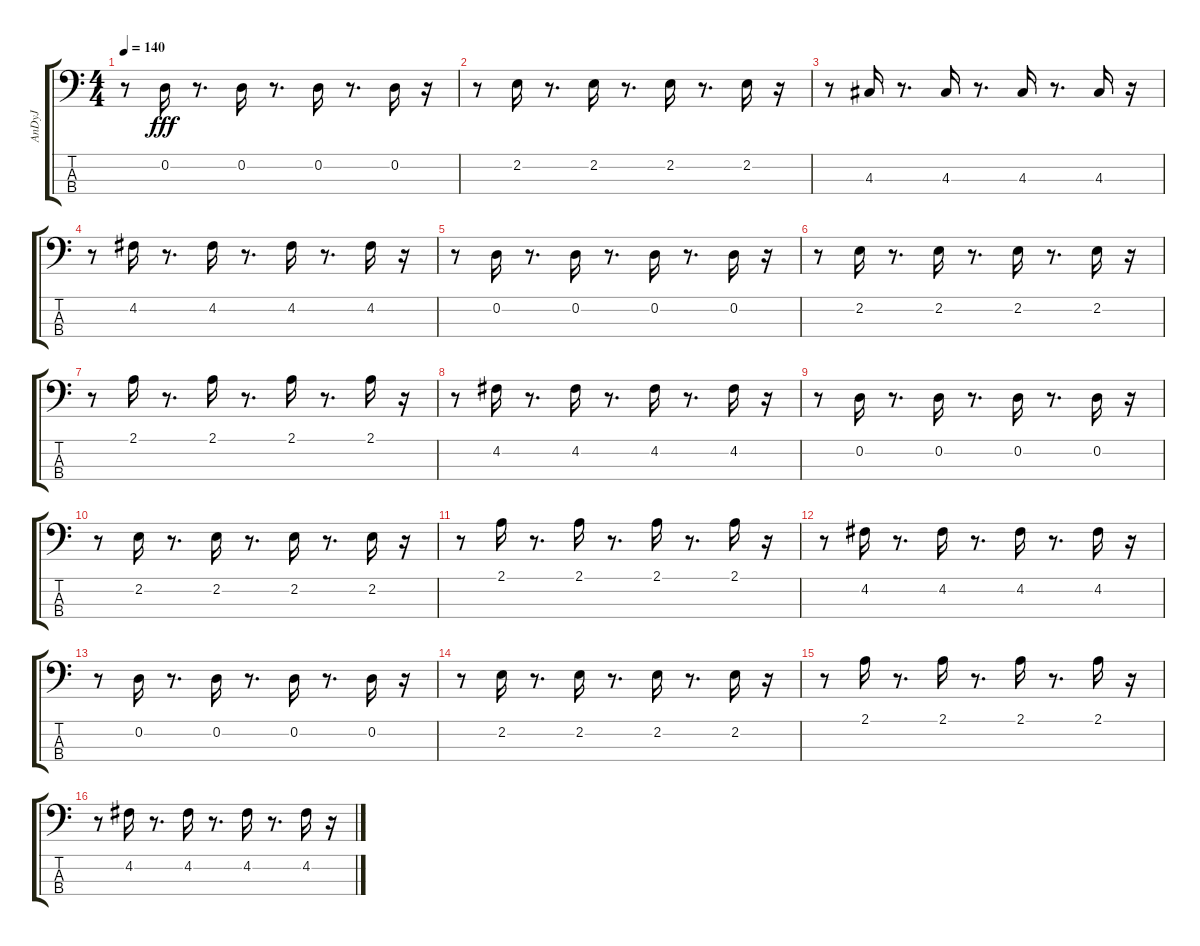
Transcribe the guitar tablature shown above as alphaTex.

\track ("    AnDyJ" "    AnDyJ") {instrument synthbass1}
\staff {score tabs}
\tuning (G2 D2 A1 E1) {hide}
\ts (4 4)
\tempo 140
\clef f4
\ks c
r.8{dy fff} 0.2.16 r.8{d} 0.2.16 r.8{d} 0.2.16 r.8{d} 0.2.16 r.16 |
r.8 2.2.16 r.8{d} 2.2.16 r.8{d} 2.2.16 r.8{d} 2.2.16 r.16 |
r.8 4.3.16 r.8{d} 4.3.16 r.8{d} 4.3.16 r.8{d} 4.3.16 r.16 |
r.8 4.2.16 r.8{d} 4.2.16 r.8{d} 4.2.16 r.8{d} 4.2.16 r.16 |
r.8 0.2.16 r.8{d} 0.2.16 r.8{d} 0.2.16 r.8{d} 0.2.16 r.16 |
r.8 2.2.16 r.8{d} 2.2.16 r.8{d} 2.2.16 r.8{d} 2.2.16 r.16 |
r.8 2.1.16 r.8{d} 2.1.16 r.8{d} 2.1.16 r.8{d} 2.1.16 r.16 |
r.8 4.2.16 r.8{d} 4.2.16 r.8{d} 4.2.16 r.8{d} 4.2.16 r.16 |
r.8 0.2.16 r.8{d} 0.2.16 r.8{d} 0.2.16 r.8{d} 0.2.16 r.16 |
r.8 2.2.16 r.8{d} 2.2.16 r.8{d} 2.2.16 r.8{d} 2.2.16 r.16 |
r.8 2.1.16 r.8{d} 2.1.16 r.8{d} 2.1.16 r.8{d} 2.1.16 r.16 |
r.8 4.2.16 r.8{d} 4.2.16 r.8{d} 4.2.16 r.8{d} 4.2.16 r.16 |
r.8 0.2.16 r.8{d} 0.2.16 r.8{d} 0.2.16 r.8{d} 0.2.16 r.16 |
r.8 2.2.16 r.8{d} 2.2.16 r.8{d} 2.2.16 r.8{d} 2.2.16 r.16 |
r.8 2.1.16 r.8{d} 2.1.16 r.8{d} 2.1.16 r.8{d} 2.1.16 r.16 |
r.8 4.2.16 r.8{d} 4.2.16 r.8{d} 4.2.16 r.8{d} 4.2.16 r.16
